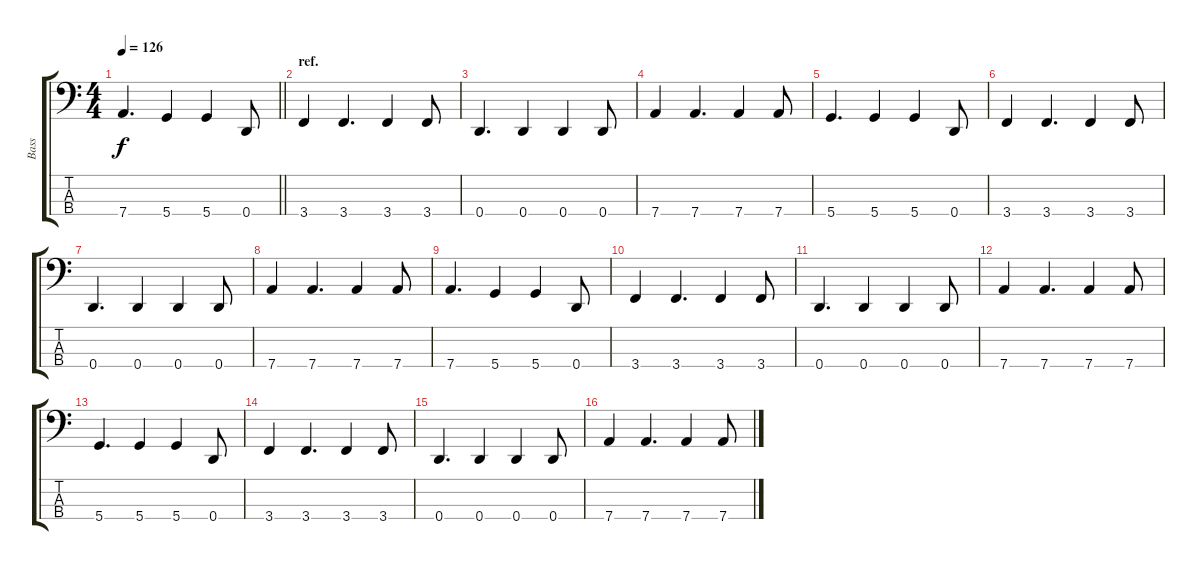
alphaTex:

\track ("Bass" "Bass") {instrument electricbassfinger}
\staff {score tabs}
\tuning (G2 D2 A1 D1) {hide}
\ts (4 4)
\tempo 126
\clef f4
\barLineRight lightlight
\ks c
7.4.4{d dy f} 5.4.4 5.4.4 0.4.8 |
\section ("" "ref.")
3.4.4 3.4.4{d} 3.4.4 3.4.8 |
0.4.4{d} 0.4.4 0.4.4 0.4.8 |
7.4.4 7.4.4{d} 7.4.4 7.4.8 |
5.4.4{d} 5.4.4 5.4.4 0.4.8 |
3.4.4 3.4.4{d} 3.4.4 3.4.8 |
0.4.4{d} 0.4.4 0.4.4 0.4.8 |
7.4.4 7.4.4{d} 7.4.4 7.4.8 |
7.4.4{d} 5.4.4 5.4.4 0.4.8 |
3.4.4 3.4.4{d} 3.4.4 3.4.8 |
0.4.4{d} 0.4.4 0.4.4 0.4.8 |
7.4.4 7.4.4{d} 7.4.4 7.4.8 |
5.4.4{d} 5.4.4 5.4.4 0.4.8 |
3.4.4 3.4.4{d} 3.4.4 3.4.8 |
0.4.4{d} 0.4.4 0.4.4 0.4.8 |
7.4.4 7.4.4{d} 7.4.4 7.4.8
